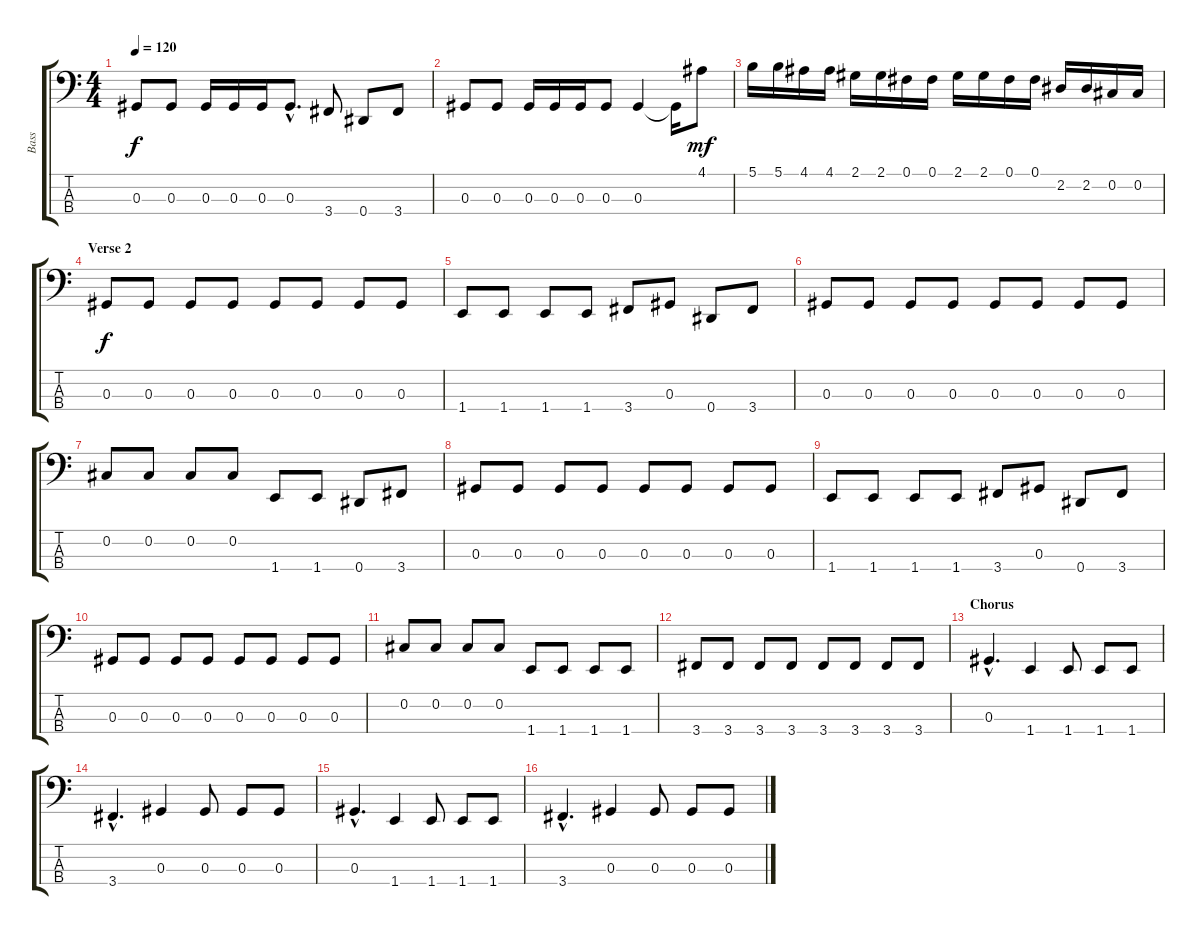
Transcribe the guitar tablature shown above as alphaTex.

\track ("Bass" "Bass") {instrument electricbasspick}
\staff {score tabs}
\tuning (Gb2 Db2 Ab1 Eb1) {hide}
\ts (4 4)
\tempo 120
\clef f4
\ks c
0.3.8{dy f} 0.3.8 0.3.16 0.3.16 0.3.16 0.3{hac}.8{d} 3.4.8 0.4.8 3.4.8 |
0.3.8 0.3.8 0.3.16 0.3.16 0.3.16 0.3.8 0.3.4 0.3{t}.16 4.1.8{dy mf} |
5.1.16 5.1.16 4.1.16 4.1.16 2.1.16 2.1.16 0.1.16 0.1.16 2.1.16 2.1.16 0.1.16 0.1.16 2.2.16 2.2.16 0.2.16 0.2.16 |
\section ("" "Verse 2")
0.3.8{dy f} 0.3.8 0.3.8 0.3.8 0.3.8 0.3.8 0.3.8 0.3.8 |
1.4.8 1.4.8 1.4.8 1.4.8 3.4.8 0.3.8 0.4.8 3.4.8 |
0.3.8 0.3.8 0.3.8 0.3.8 0.3.8 0.3.8 0.3.8 0.3.8 |
0.2.8 0.2.8 0.2.8 0.2.8 1.4.8 1.4.8 0.4.8 3.4.8 |
0.3.8 0.3.8 0.3.8 0.3.8 0.3.8 0.3.8 0.3.8 0.3.8 |
1.4.8 1.4.8 1.4.8 1.4.8 3.4.8 0.3.8 0.4.8 3.4.8 |
0.3.8 0.3.8 0.3.8 0.3.8 0.3.8 0.3.8 0.3.8 0.3.8 |
0.2.8 0.2.8 0.2.8 0.2.8 1.4.8 1.4.8 1.4.8 1.4.8 |
3.4.8 3.4.8 3.4.8 3.4.8 3.4.8 3.4.8 3.4.8 3.4.8 |
\section ("" "Chorus")
0.3{hac}.4{d} 1.4.4 1.4.8 1.4.8 1.4.8 |
3.4{hac}.4{d} 0.3.4 0.3.8 0.3.8 0.3.8 |
0.3{hac}.4{d} 1.4.4 1.4.8 1.4.8 1.4.8 |
3.4{hac}.4{d} 0.3.4 0.3.8 0.3.8 0.3.8
